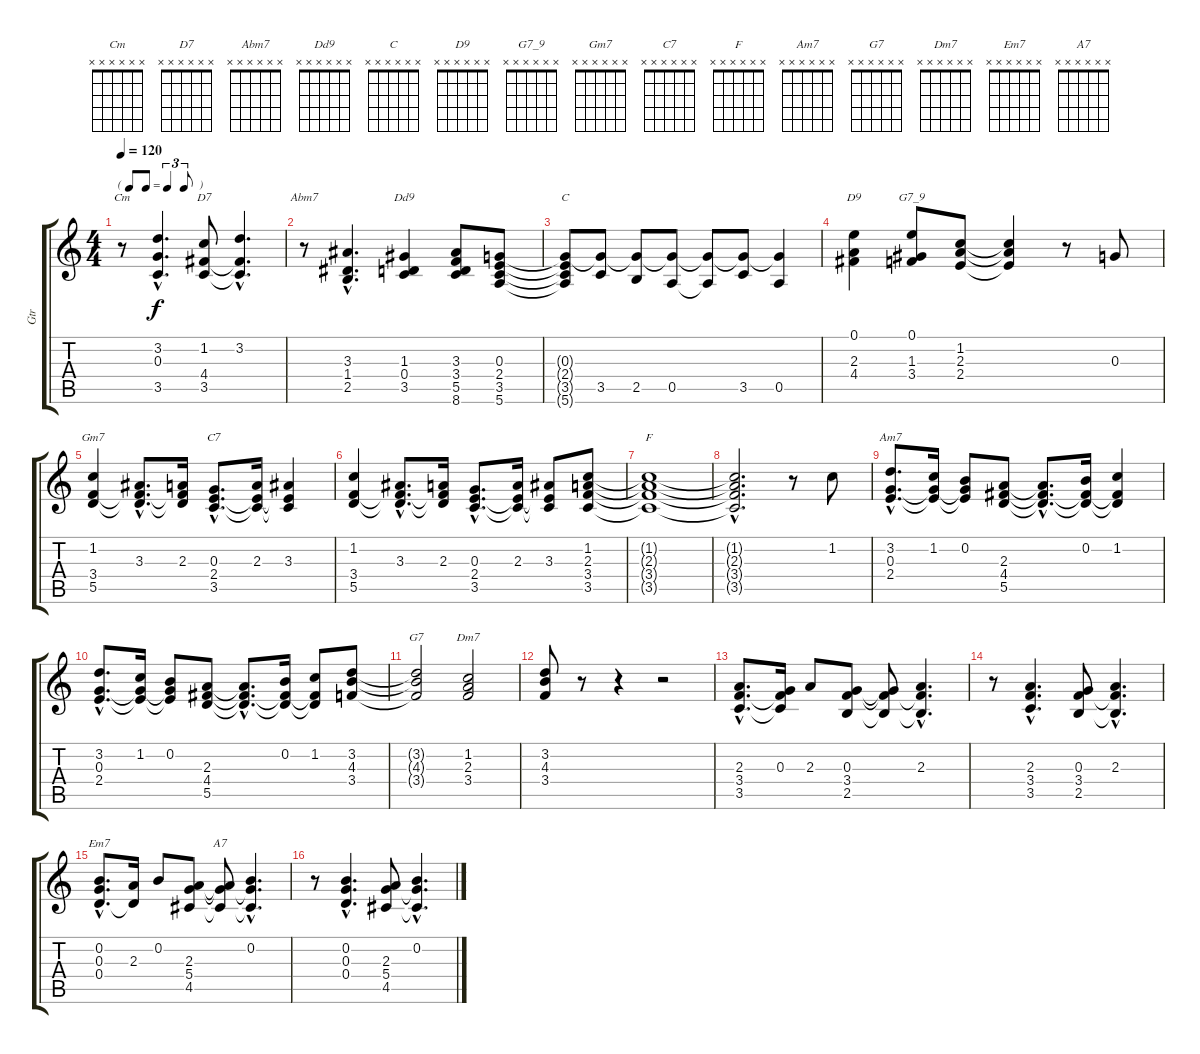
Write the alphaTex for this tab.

\track ("Gtr" "Gtr") {instrument acousticguitarnylon}
\staff {score tabs}
\tuning (E4 B3 G3 D3 A2 E2) {hide}
\chord ("Cm" x x x x x x) {firstfret 0}
\chord ("D7" x x x x x x) {firstfret 0}
\chord ("Abm7" x x x x x x) {firstfret 0}
\chord ("Dd9" x x x x x x) {firstfret 0}
\chord ("C" x x x x x x) {firstfret 0}
\chord ("D9" x x x x x x) {firstfret 0}
\chord ("G7_9" x x x x x x) {firstfret 0}
\chord ("Gm7" x x x x x x) {firstfret 0}
\chord ("C7" x x x x x x) {firstfret 0}
\chord ("F" x x x x x x) {firstfret 0}
\chord ("Am7" x x x x x x) {firstfret 0}
\chord ("G7" x x x x x x) {firstfret 0}
\chord ("Dm7" x x x x x x) {firstfret 0}
\chord ("Em7" x x x x x x) {firstfret 0}
\chord ("A7" x x x x x x) {firstfret 0}
\ts (4 4)
\tf triplet8th
\tempo 120
\clef g2
\ks c
r.8{ch "Cm" dy f} (3.2{hac} 0.3{hac} 3.5{hac}).4{d} (1.2 4.4 3.5).8{ch "D7"} (3.2{hac} 4.4{hac t} 3.5{hac t}).4{d} |
r.8{ch "Abm7"} (3.3{hac} 1.4{hac} 2.5{hac}).4{d} (1.3 0.4 3.5).4{ch "Dd9"} (3.3 3.4 5.5 8.6).8 (0.3 2.4 3.5 5.6).8 |
(0.3{t} 2.4{t} 3.5{t} 5.6{t}).8{ch "C"} (0.3{t} 3.5).8 (0.3{t} 2.5).8 (0.3{t} 0.5).8 (0.3{t} 0.5{t}).8 (0.3{t} 3.5).8 (0.3{t} 0.5).4 |
(0.1 2.3 4.4).4{ch "D9"} (0.1 1.3 3.4).8{ch "G7_9"} (1.2 2.3 2.4).8 (1.2{t} 2.3{t} 2.4{t}).4 r.8 0.3.8 |
(1.2 3.4 5.5).4{ch "Gm7"} (3.3{hac} 3.4{hac t} 5.5{hac t}).8{d} (2.3 3.4{t} 5.5{t}).16 (0.3{hac} 2.4{hac} 3.5{hac}).8{d ch "C7"} (2.3 2.4{t} 3.5{t}).16 (3.3 2.4{t} 3.5{t}).4 |
(1.2 3.4 5.5).4 (3.3{hac} 3.4{hac t} 5.5{hac t}).8{d} (2.3 3.4{t} 5.5{t}).16 (0.3{hac} 2.4{hac} 3.5{hac}).8{d} (2.3 2.4{t} 3.5{t}).16 (3.3 2.4{t} 3.5{t}).8 (1.2 2.3 3.4 3.5).8 |
(1.2{t} 2.3{t} 3.4{t} 3.5{t}).1{ch "F"} |
(1.2{hac t} 2.3{hac t} 3.4{hac t} 3.5{hac t}).2{d} r.8 1.2.8 |
(3.2{hac} 0.3{hac} 2.4{hac}).8{d ch "Am7"} (1.2 0.3{t} 2.4{t}).16 (0.2 0.3{t} 2.4{t}).8 (2.3 4.4 5.5).8 (2.3{hac t} 4.4{hac t} 5.5{hac t}).8{d} (0.2 4.4{t} 5.5{t}).16 (1.2 4.4{t} 5.5{t}).4 |
(3.2{hac} 0.3{hac} 2.4{hac}).8{d} (1.2 0.3{t} 2.4{t}).16 (0.2 0.3{t} 2.4{t}).8 (2.3 4.4 5.5).8 (2.3{hac t} 4.4{hac t} 5.5{hac t}).8{d} (0.2 4.4{t} 5.5{t}).16 (1.2 4.4{t} 5.5{t}).8 (3.2 4.3 3.4).8 |
(3.2{t} 4.3{t} 3.4{t}).2{ch "G7"} (1.2 2.3 3.4).2{ch "Dm7"} |
(3.2 4.3 3.4).8 r.8 r.4 r.2 |
(2.3{hac} 3.4{hac} 3.5{hac}).8{d} (0.3 3.4{t} 3.5{t}).16 2.3.8 (0.3 3.4 2.5).8 (0.3{t} 3.4{t} 2.5{t}).8 (2.3{hac} 3.4{hac t} 2.5{hac t}).4{d} |
r.8 (2.3{hac} 3.4{hac} 3.5{hac}).4{d} (0.3 3.4 2.5).8 (2.3{hac} 3.4{hac t} 2.5{hac t}).4{d} |
(0.2{hac} 0.3{hac} 0.4{hac}).8{d ch "Em7"} (2.3 0.4{t}).16 0.2.8 (2.3 5.4 4.5).8 (2.3{t} 5.4{t} 4.5{t}).8{ch "A7"} (0.2{hac} 5.4{hac t} 4.5{hac t}).4{d} |
r.8 (0.2{hac} 0.3{hac} 0.4{hac}).4{d} (2.3 5.4 4.5).8 (0.2{hac} 5.4{hac t} 4.5{hac t}).4{d}
